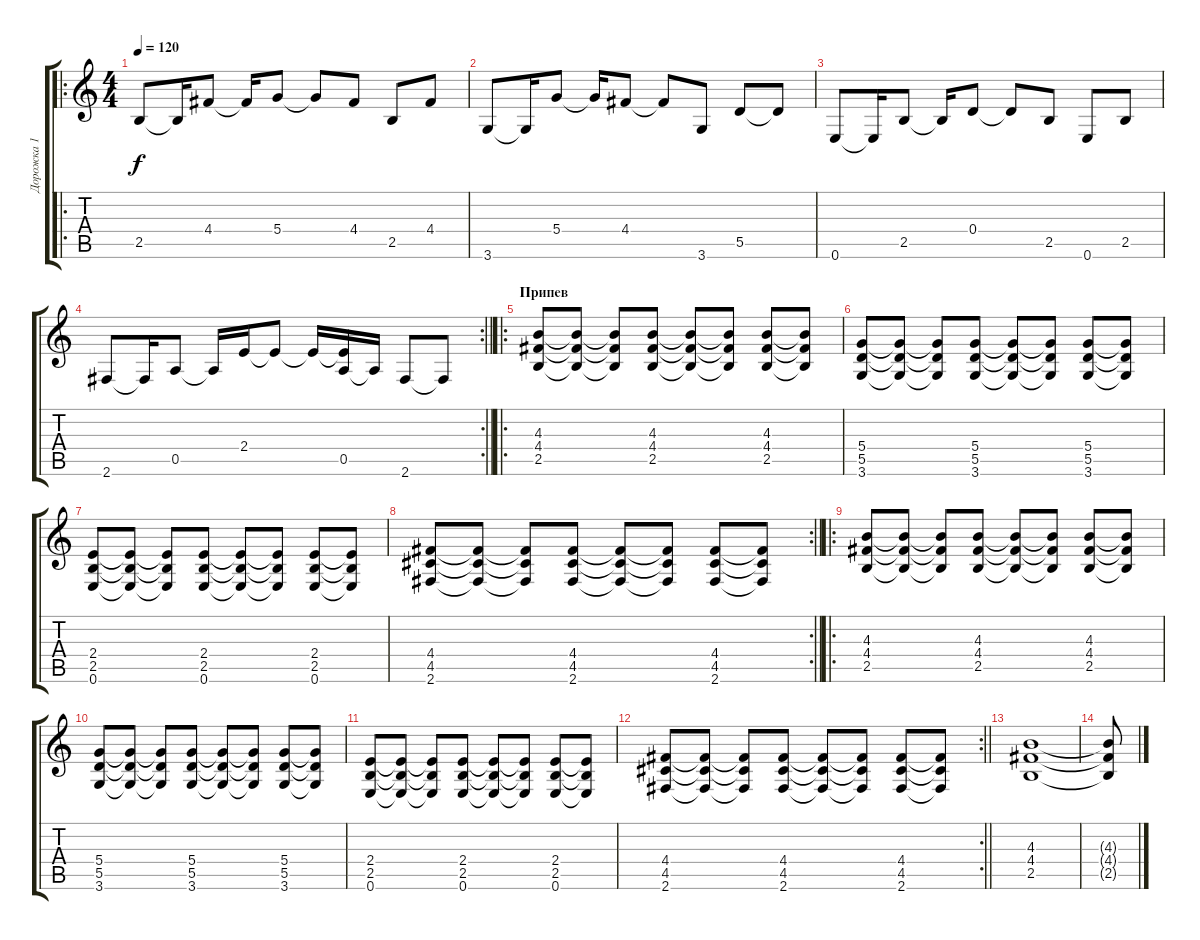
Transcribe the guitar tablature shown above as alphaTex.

\track ("Дорожка 1" "Дорожка 1") {instrument acousticguitarsteel}
\staff {score tabs}
\tuning (E4 B3 G3 D3 A2 E2) {hide}
\ro
\ts (4 4)
\tempo 120
\clef g2
\ks c
2.5.8{dy f} 2.5{t}.16 4.4.8 4.4{t}.16 5.4.8 5.4{t}.8 4.4.8 2.5.8 4.4.8 |
3.6.8 3.6{t}.16 5.4.8 5.4{t}.16 4.4.8 4.4{t}.8 3.6.8 5.5.8 5.5{t}.8 |
0.6.8 0.6{t}.16 2.5.8 2.5{t}.16 0.4.8 0.4{t}.8 2.5.8 0.6.8 2.5.8 |
\rc 2
\barLineRight lightlight
2.6.8 2.6{t}.16 0.5.8 0.5{t}.16 2.4.16 2.4{t}.8 2.4{t}.16 (2.4{t} 0.5).16 0.5{t}.16 2.6.8 2.6{t}.8 |
\ro
\section ("" "Припев")
(4.3 4.4 2.5).8{instrument distortionguitar} (4.3{t} 4.4{t} 2.5{t}).8 (4.3{t} 4.4{t} 2.5{t}).8 (4.3 4.4 2.5).8 (4.3{t} 4.4{t} 2.5{t}).8 (4.3{t} 4.4{t} 2.5{t}).8 (4.3 4.4 2.5).8 (4.3{t} 4.4{t} 2.5{t}).8 |
(5.4 5.5 3.6).8 (5.4{t} 5.5{t} 3.6{t}).8 (5.4{t} 5.5{t} 3.6{t}).8 (5.4 5.5 3.6).8 (5.4{t} 5.5{t} 3.6{t}).8 (5.4{t} 5.5{t} 3.6{t}).8 (5.4 5.5 3.6).8 (5.4{t} 5.5{t} 3.6{t}).8 |
(2.4 2.5 0.6).8 (2.4{t} 2.5{t} 0.6{t}).8 (2.4{t} 2.5{t} 0.6{t}).8 (2.4 2.5 0.6).8 (2.4{t} 2.5{t} 0.6{t}).8 (2.4{t} 2.5{t} 0.6{t}).8 (2.4 2.5 0.6).8 (2.4{t} 2.5{t} 0.6{t}).8 |
\rc 2
\barLineRight lightlight
(4.4 4.5 2.6).8 (4.4{t} 4.5{t} 2.6{t}).8 (4.4{t} 4.5{t} 2.6{t}).8 (4.4 4.5 2.6).8 (4.4{t} 4.5{t} 2.6{t}).8 (4.4{t} 4.5{t} 2.6{t}).8 (4.4 4.5 2.6).8 (4.4{t} 4.5{t} 2.6{t}).8 |
\ro
(4.3 4.4 2.5).8 (4.3{t} 4.4{t} 2.5{t}).8 (4.3{t} 4.4{t} 2.5{t}).8 (4.3 4.4 2.5).8 (4.3{t} 4.4{t} 2.5{t}).8 (4.3{t} 4.4{t} 2.5{t}).8 (4.3 4.4 2.5).8 (4.3{t} 4.4{t} 2.5{t}).8 |
(5.4 5.5 3.6).8 (5.4{t} 5.5{t} 3.6{t}).8 (5.4{t} 5.5{t} 3.6{t}).8 (5.4 5.5 3.6).8 (5.4{t} 5.5{t} 3.6{t}).8 (5.4{t} 5.5{t} 3.6{t}).8 (5.4 5.5 3.6).8 (5.4{t} 5.5{t} 3.6{t}).8 |
(2.4 2.5 0.6).8 (2.4{t} 2.5{t} 0.6{t}).8 (2.4{t} 2.5{t} 0.6{t}).8 (2.4 2.5 0.6).8 (2.4{t} 2.5{t} 0.6{t}).8 (2.4{t} 2.5{t} 0.6{t}).8 (2.4 2.5 0.6).8 (2.4{t} 2.5{t} 0.6{t}).8 |
\rc 2
\barLineRight lightlight
(4.4 4.5 2.6).8 (4.4{t} 4.5{t} 2.6{t}).8 (4.4{t} 4.5{t} 2.6{t}).8 (4.4 4.5 2.6).8 (4.4{t} 4.5{t} 2.6{t}).8 (4.4{t} 4.5{t} 2.6{t}).8 (4.4 4.5 2.6).8 (4.4{t} 4.5{t} 2.6{t}).8 |
(4.3 4.4 2.5).1 |
(4.3{t} 4.4{t} 2.5{t}).8
